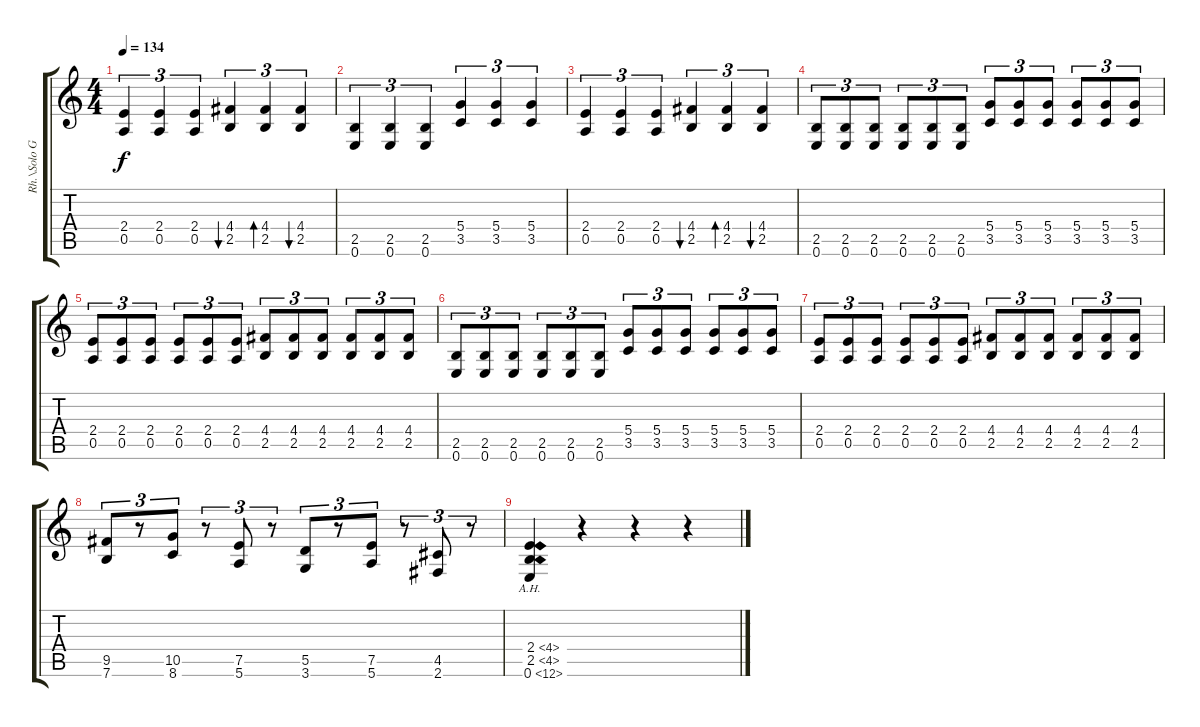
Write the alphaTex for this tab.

\track ("Rh.\\Solo Guitar 2" "Rh.\\Solo G") {instrument overdrivenguitar}
\staff {score tabs}
\tuning (E4 B3 G3 D3 A2 E2) {hide}
\ts (4 4)
\tempo 134
\clef g2
\ks c
(2.4 0.5).4{tu (3 2) dy f} (2.4 0.5).4{tu (3 2)} (2.4 0.5).4{tu (3 2)} (4.4 2.5).4{tu (3 2) bu 120} (4.4 2.5).4{tu (3 2) bd 120} (4.4 2.5).4{tu (3 2) bu 120} |
(2.5 0.6).4{tu (3 2)} (2.5 0.6).4{tu (3 2)} (2.5 0.6).4{tu (3 2)} (5.4 3.5).4{tu (3 2)} (5.4 3.5).4{tu (3 2)} (5.4 3.5).4{tu (3 2)} |
(2.4 0.5).4{tu (3 2)} (2.4 0.5).4{tu (3 2)} (2.4 0.5).4{tu (3 2)} (4.4 2.5).4{tu (3 2) bu 120} (4.4 2.5).4{tu (3 2) bd 120} (4.4 2.5).4{tu (3 2) bu 120} |
(2.5 0.6).8{tu (3 2)} (2.5 0.6).8{tu (3 2)} (2.5 0.6).8{tu (3 2)} (2.5 0.6).8{tu (3 2)} (2.5 0.6).8{tu (3 2)} (2.5 0.6).8{tu (3 2)} (5.4 3.5).8{tu (3 2)} (5.4 3.5).8{tu (3 2)} (5.4 3.5).8{tu (3 2)} (5.4 3.5).8{tu (3 2)} (5.4 3.5).8{tu (3 2)} (5.4 3.5).8{tu (3 2)} |
(2.4 0.5).8{tu (3 2)} (2.4 0.5).8{tu (3 2)} (2.4 0.5).8{tu (3 2)} (2.4 0.5).8{tu (3 2)} (2.4 0.5).8{tu (3 2)} (2.4 0.5).8{tu (3 2)} (4.4 2.5).8{tu (3 2)} (4.4 2.5).8{tu (3 2)} (4.4 2.5).8{tu (3 2)} (4.4 2.5).8{tu (3 2)} (4.4 2.5).8{tu (3 2)} (4.4 2.5).8{tu (3 2)} |
(2.5 0.6).8{tu (3 2)} (2.5 0.6).8{tu (3 2)} (2.5 0.6).8{tu (3 2)} (2.5 0.6).8{tu (3 2)} (2.5 0.6).8{tu (3 2)} (2.5 0.6).8{tu (3 2)} (5.4 3.5).8{tu (3 2)} (5.4 3.5).8{tu (3 2)} (5.4 3.5).8{tu (3 2)} (5.4 3.5).8{tu (3 2)} (5.4 3.5).8{tu (3 2)} (5.4 3.5).8{tu (3 2)} |
(2.4 0.5).8{tu (3 2)} (2.4 0.5).8{tu (3 2)} (2.4 0.5).8{tu (3 2)} (2.4 0.5).8{tu (3 2)} (2.4 0.5).8{tu (3 2)} (2.4 0.5).8{tu (3 2)} (4.4 2.5).8{tu (3 2)} (4.4 2.5).8{tu (3 2)} (4.4 2.5).8{tu (3 2)} (4.4 2.5).8{tu (3 2)} (4.4 2.5).8{tu (3 2)} (4.4 2.5).8{tu (3 2)} |
(9.5 7.6).8{tu (3 2)} r.8{tu (3 2)} (10.5 8.6).8{tu (3 2)} r.8{tu (3 2)} (7.5 5.6).8{tu (3 2)} r.8{tu (3 2)} (5.5 3.6).8{tu (3 2)} r.8{tu (3 2)} (7.5 5.6).8{tu (3 2)} r.8{tu (3 2)} (4.5 2.6).8{tu (3 2)} r.8{tu (3 2)} |
(2.4{ah 2} 2.5{ah 2} 0.6{ah 12}).4 r.4 r.4 r.4
